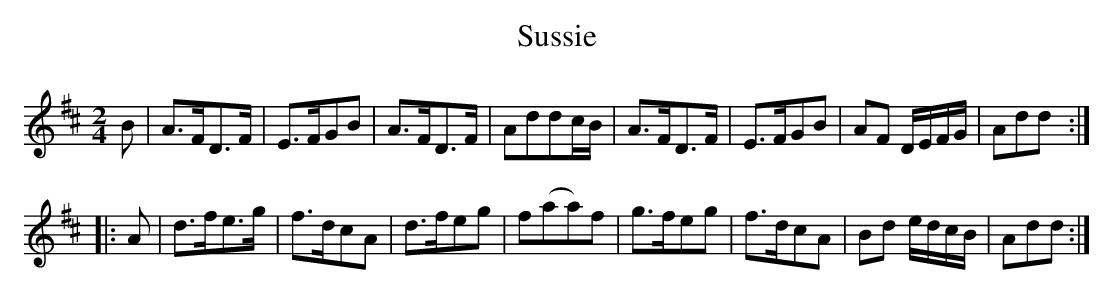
X:1
T:Sussie
L:1/8
M:2/4
K:D major
B|\
A>FD>F| E>FGB| A>FD>F| Addc/B/|\
A>FD>F| E>FGB| AF D/E/F/G/| Add::
A|\
d>fe>g| f>dcA| d>feg| f(aa)f|\
g>feg| f>dcA| Bd e/d/c/B/| Add:|
